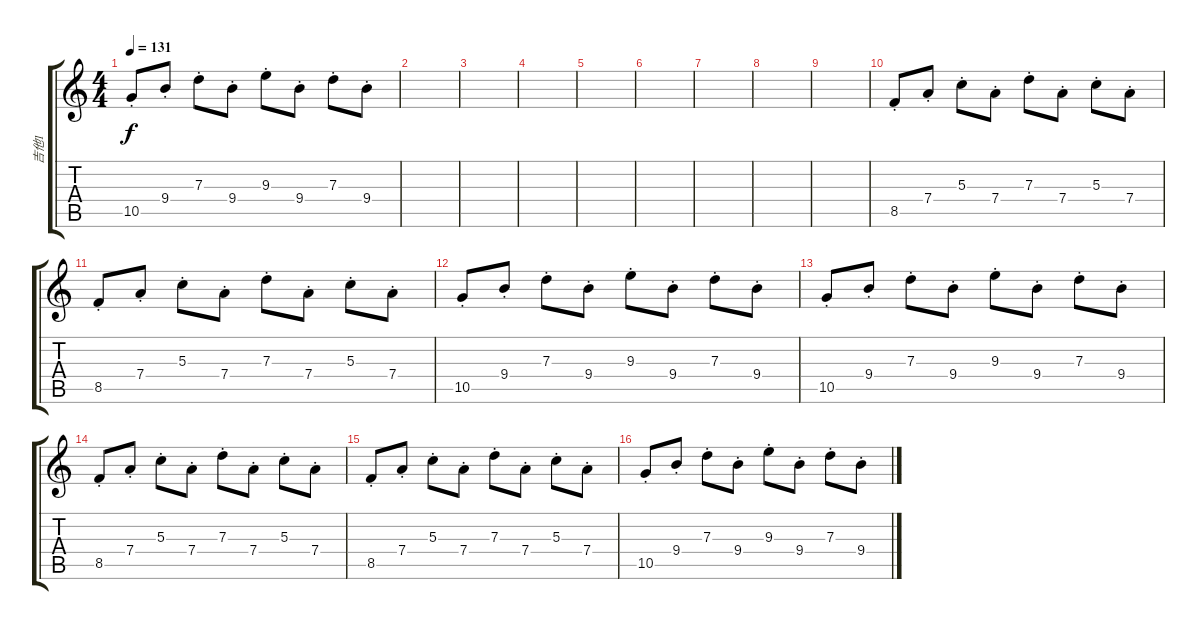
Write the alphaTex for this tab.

\track ("吉他1" "吉他1") {instrument guitarharmonics}
\staff {score tabs}
\tuning (E4 B3 G3 D3 A2 E2) {hide}
\ts (4 4)
\tempo 131
\clef g2
\ks c
10.5{st}.8{dy f} 9.4{st}.8 7.3{st}.8 9.4{st}.8 9.3{st}.8 9.4{st}.8 7.3{st}.8 9.4{st}.8 |
|
|
|
|
|
|
|
|
8.5{st}.8{volume 9} 7.4{st}.8 5.3{st}.8 7.4{st}.8 7.3{st}.8 7.4{st}.8 5.3{st}.8 7.4{st}.8 |
8.5{st}.8 7.4{st}.8 5.3{st}.8 7.4{st}.8 7.3{st}.8 7.4{st}.8 5.3{st}.8 7.4{st}.8 |
10.5{st}.8 9.4{st}.8 7.3{st}.8 9.4{st}.8 9.3{st}.8 9.4{st}.8 7.3{st}.8 9.4{st}.8 |
10.5{st}.8 9.4{st}.8 7.3{st}.8 9.4{st}.8 9.3{st}.8 9.4{st}.8 7.3{st}.8 9.4{st}.8 |
8.5{st}.8{volume 9} 7.4{st}.8 5.3{st}.8 7.4{st}.8 7.3{st}.8 7.4{st}.8 5.3{st}.8 7.4{st}.8 |
8.5{st}.8 7.4{st}.8 5.3{st}.8 7.4{st}.8 7.3{st}.8 7.4{st}.8 5.3{st}.8 7.4{st}.8 |
10.5{st}.8 9.4{st}.8 7.3{st}.8 9.4{st}.8 9.3{st}.8 9.4{st}.8 7.3{st}.8 9.4{st}.8
